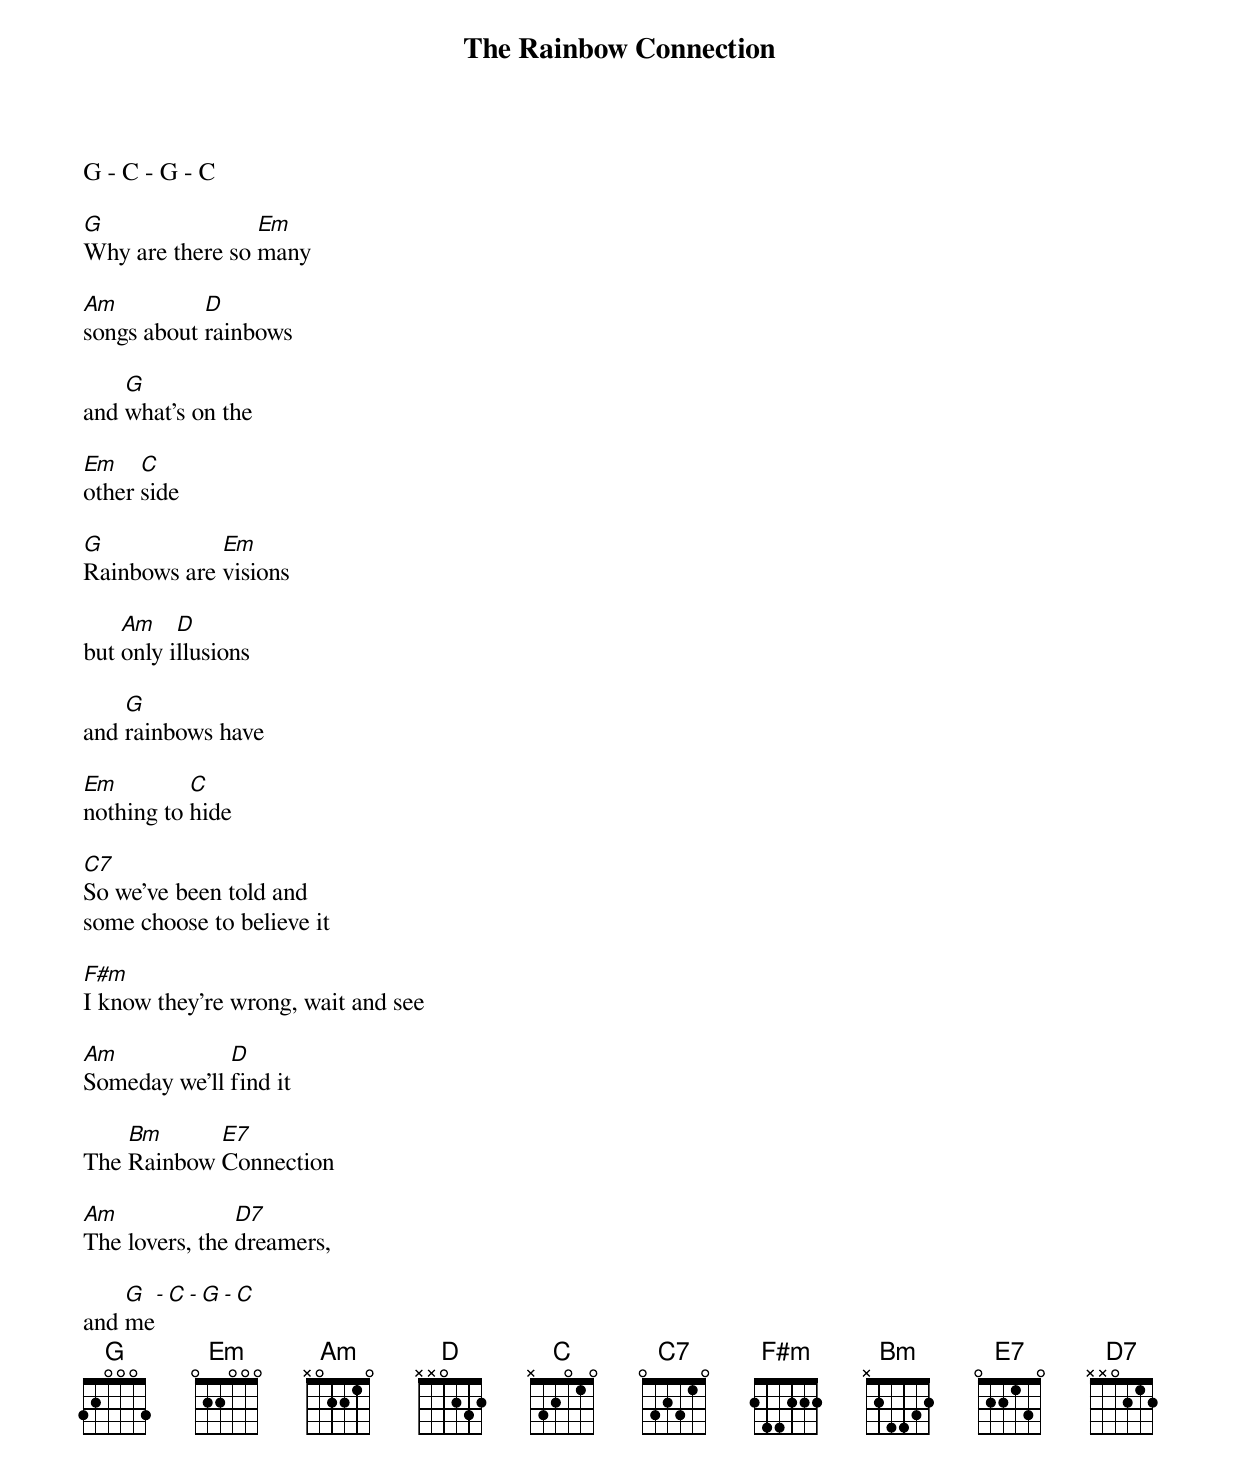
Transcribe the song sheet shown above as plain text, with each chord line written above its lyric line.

The Rainbow Connection

G - C - G - C

G                Em
Why are there so many

Am          D
songs about rainbows

    G
and what's on the

Em    C
other side

G            Em
Rainbows are visions

    Am    D
but only illusions

    G
and rainbows have

Em         C
nothing to hide

C7
So we've been told and
some choose to believe it

F#m
I know they're wrong, wait and see

Am            D
Someday we'll find it

    Bm      E7
The Rainbow Connection

Am              D7
The lovers, the dreamers,

    G - C - G - C
and me
